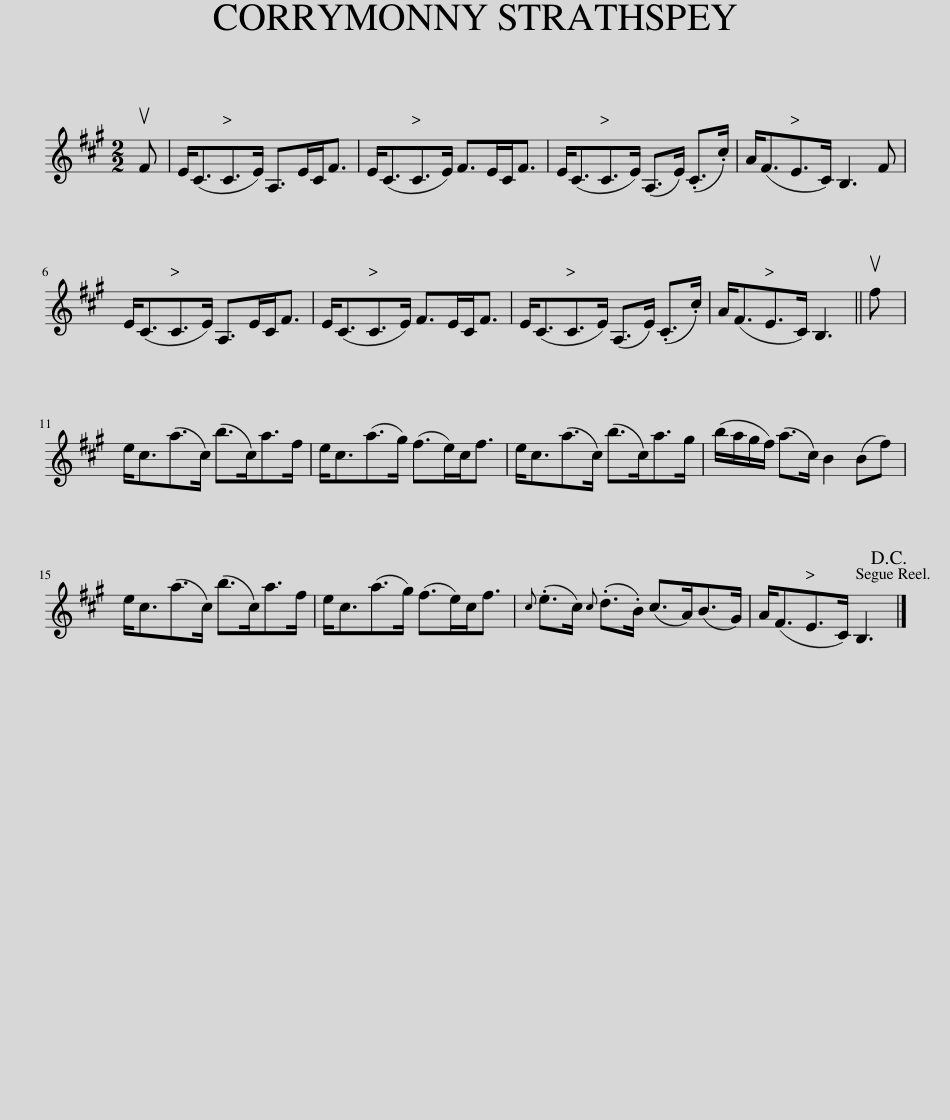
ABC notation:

X:1
L:1/8
M:2/2
I:linebreak $
K:A
V:1 treble
V:1
 uF | E<(CC>E) A,>EC<F | E<(CC>E) F>EC<F | E<(CC>E) (A,>E) (.C>.c) | A<(FE>C) B,3 F |$ %5
 E<(CC>E) A,>EC<F | E<(CC>E) F>EC<F | E<(CC>E) (A,>E) (.C>.c) | A<(FE>C) B,3 || uf |$ %10
 e<c(a>c) (b>c)a>f | e<c(a>g) (f>e)c<f | e<c(a>c) (b>c)a>g | (b/a/g/f/) (a>c) B2 (Bf) |$ e<c(a>c) (b>c)a>f | %15
 e<c(a>g) (f>e)c<f |{c} (.e>c){c} (.d>.B) (c>A)(B>G) | A<(FE>C) B,3!D.C.! |] %18
